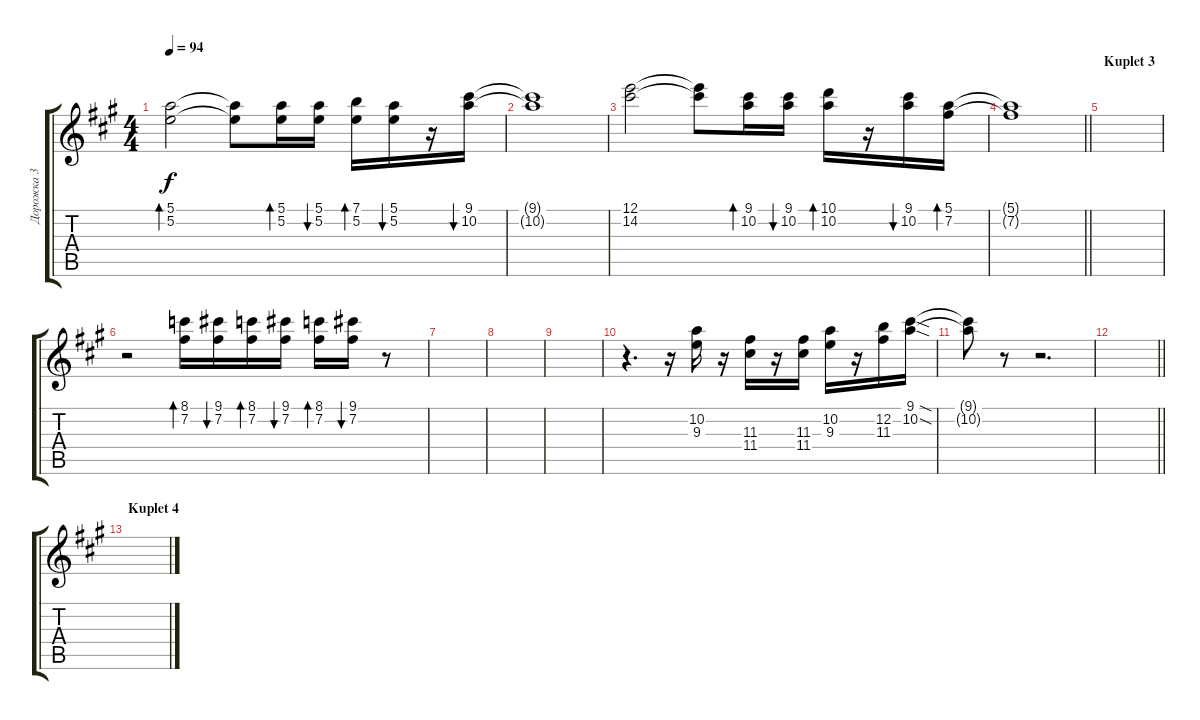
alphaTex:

\track ("Дорожка 3" "Дорожка 3") {instrument acousticguitarsteel}
\staff {score tabs}
\tuning (E4 B3 G3 D3 A2 E2) {hide}
\ts (4 4)
\tempo 94
\clef g2
\ks a
(5.1 5.2).2{bd 60 dy f} (5.1{t} 5.2{t}).8 (5.1 5.2).16{bd 60} (5.1 5.2).16{bu 60} (7.1 5.2).16{bd 60} (5.1 5.2).16{bu 60} r.16 (9.1 10.2).16{bu 60} |
(9.1{t} 10.2{t}).1 |
(12.1 14.2).2 (12.1{t} 14.2{t}).8 (9.1 10.2).16{bd 60} (9.1 10.2).16{bu 60} (10.1 10.2).16{bd 60} r.16 (9.1 10.2).16{bu 60} (5.1 7.2).16{bd 60} |
\barLineRight lightlight
(5.1{t} 7.2{t}).1 |
\section ("" "Kuplet 3")
|
r.2 (8.1 7.2).16{bd 30} (9.1 7.2).16{bu 30} (8.1 7.2).16{bd 30} (9.1 7.2).16{bu 30} (8.1 7.2).16{bd 30} (9.1 7.2).16{bu 30} r.8 |
|
|
|
r.4{d} r.16 (10.2 9.3).16 r.16 (11.3 11.4).16 r.16 (11.3 11.4).16 (10.2 9.3).16 r.16 (12.2 11.3).16 (9.1{sod} 10.2{sod}).16 |
(9.1{t} 10.2{t}).8 r.8 r.2{d} |
\barLineRight lightlight
|
\section ("" "Kuplet 4")
